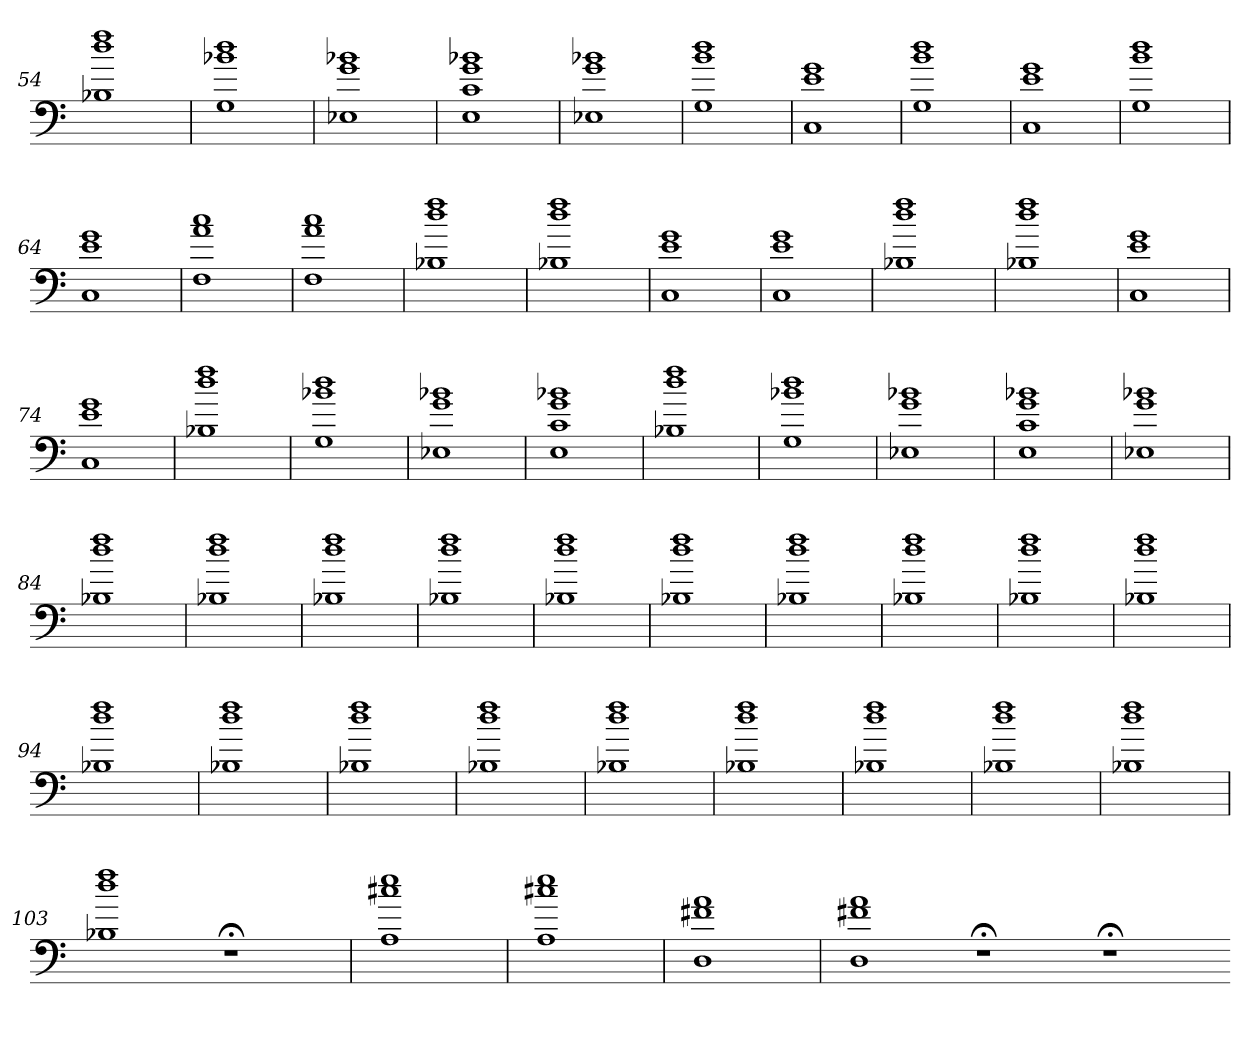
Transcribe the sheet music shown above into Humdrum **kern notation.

**kern
*part1
*staff1
=54
1B-X 1dd 1ff
=55
1G 1b-X 1dd
=56
1E-X 1g 1b-X
=57
1E 1c 1g 1b-X
=58
1E-X 1g 1b-X
=59
1G 1b 1dd
=60
1C 1e 1g
=61
1G 1b 1dd
=62
1C 1e 1g
=63
1G 1b 1dd
=64
1C 1e 1g
=65
1F 1a 1cc
=66
1F 1a 1cc
=67
1B-X 1dd 1ff
=68
1B-X 1dd 1ff
=69
1C 1e 1g
=70
1C 1e 1g
=71
1B-X 1dd 1ff
=72
1B-X 1dd 1ff
=73
1C 1e 1g
=74
1C 1e 1g
=75
1B-X 1dd 1ff
=76
1G 1b-X 1dd
=77
1E-X 1g 1b-X
=78
1E 1c 1g 1b-X
=79
1B-X 1dd 1ff
=80
1G 1b-X 1dd
=81
1E-X 1g 1b-X
=82
1E 1c 1g 1b-X
=83
1E-X 1g 1b-X
=84
1B-X 1dd 1ff
=85
1B-X 1dd 1ff
=86
1B-X 1dd 1ff
=87
1B-X 1dd 1ff
=88
1B-X 1dd 1ff
=89
1B-X 1dd 1ff
=90
1B-X 1dd 1ff
=91
1B-X 1dd 1ff
=92
1B-X 1dd 1ff
=93
1B-X 1dd 1ff
=94
1B-X 1dd 1ff
=95
1B-X 1dd 1ff
=96
1B-X 1dd 1ff
=97
1B-X 1dd 1ff
=98
1B-X 1dd 1ff
=99
1B-X 1dd 1ff
=100
1B-X 1dd 1ff
=101
1B-X 1dd 1ff
=102
1B-X 1dd 1ff
=103
1B-X 1dd 1ff
1r;<
=104
1A 1cc#X 1ee
=105
1A 1cc#X 1ee
=106
1D 1f#X 1a
=107
1D 1f#X 1a
1r;<
1r;<
=-
*-
